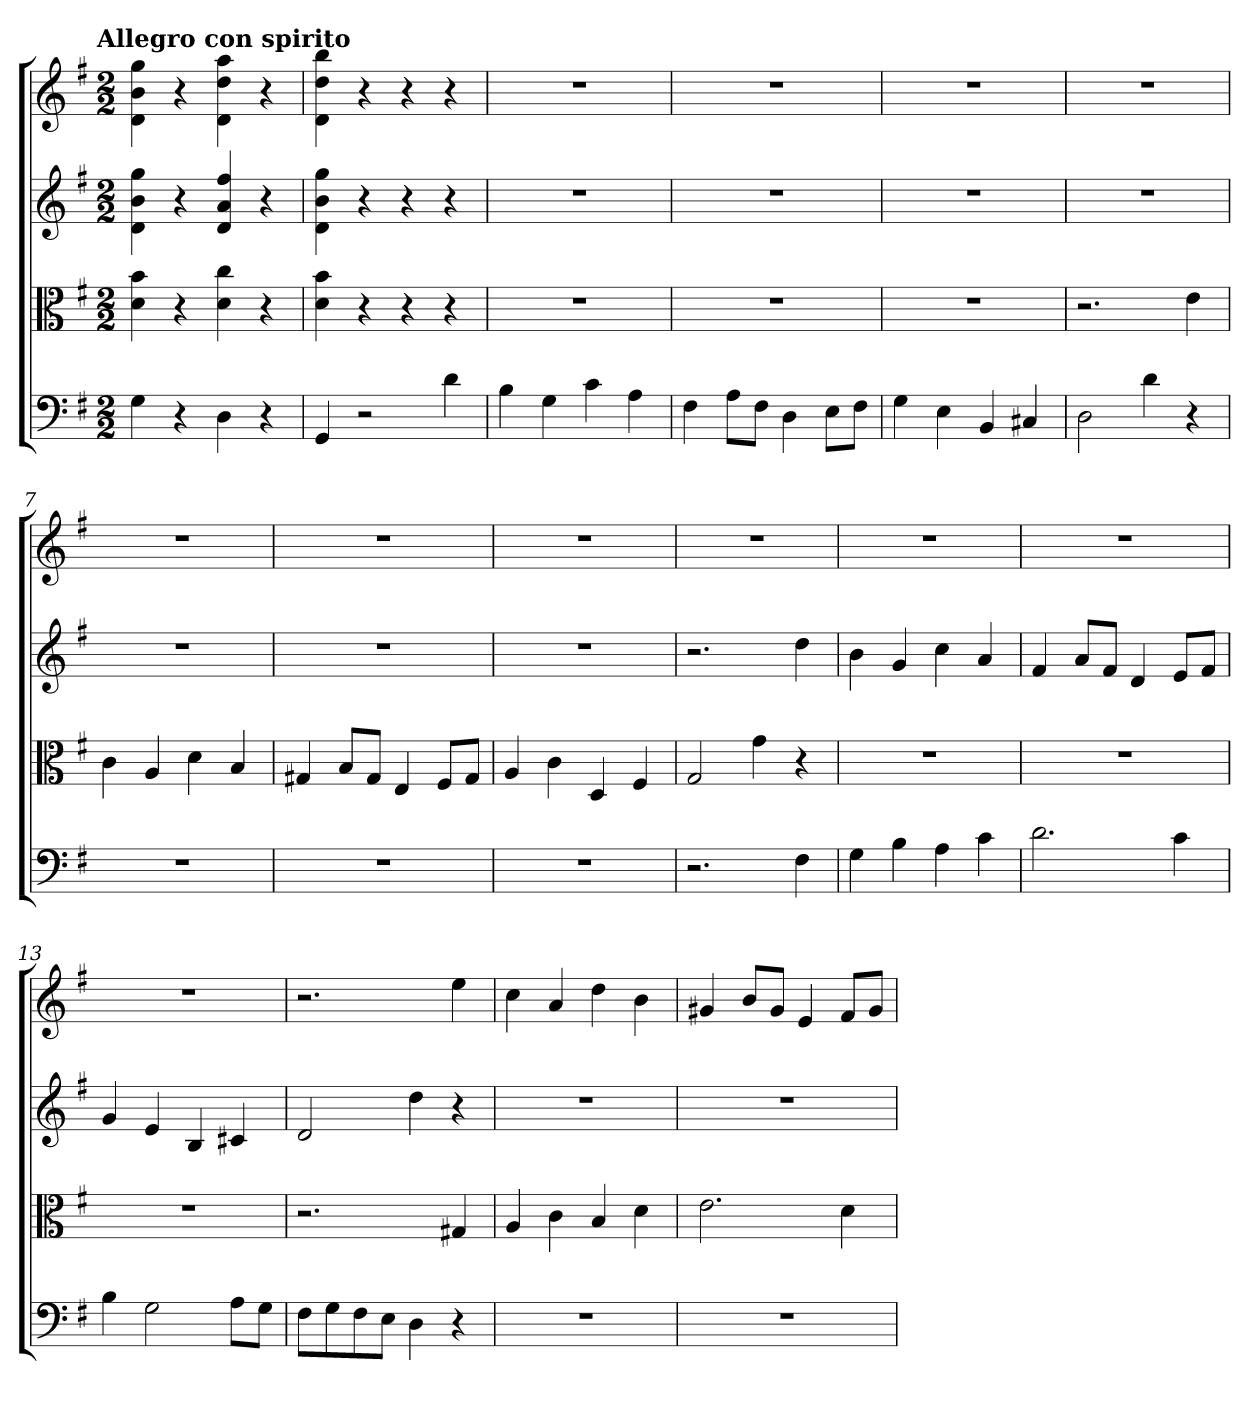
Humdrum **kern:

**kern	**kern	**kern	**kern
*part4	*part3	*part2	*part1
*staff4	*staff3	*staff2	*staff1
*clefF4	*clefC3	*	*
*k[f#]	*k[f#]	*k[f#]	*k[f#]
*G:	*G:	*G:	*G:
!!LO:TX:omd:t=Allegro con spirito
*M2/2	*M2/2	*M2/2	*M2/2
*MM132	*MM132	*MM132	*MM132
=	=	=	=
4G	4d 4b	4d 4b 4gg	4d 4b 4gg
4r	4r	4r	4r
4D	4d 4cc	4d 4a 4ff#	4d 4dd 4aa
4r	4r	4r	4r
=2	=2	=2	=2
4GG	4d 4b	4d 4b 4gg	4d 4dd 4bb
2r	4r	4r	4r
.	4r	4r	4r
4d	4r	4r	4r
=3	=3	=3	=3
4B	1r	1r	1r
4G	.	.	.
4c	.	.	.
4A	.	.	.
=4	=4	=4	=4
4F#	1r	1r	1r
8A\L	.	.	.
8F#\J	.	.	.
4D	.	.	.
8E\L	.	.	.
8F#\J	.	.	.
=5	=5	=5	=5
4G	1r	1r	1r
4E	.	.	.
4BB	.	.	.
4C#X	.	.	.
=6	=6	=6	=6
2D	2.r	1r	1r
4d	.	.	.
4r	4e	.	.
=7	=7	=7	=7
1r	4c	1r	1r
.	4A	.	.
.	4d	.	.
.	4B	.	.
=8	=8	=8	=8
1r	4G#X	1r	1r
.	8B/L	.	.
.	8G#/J	.	.
.	4E	.	.
.	8F#/L	.	.
.	8G#/J	.	.
=9	=9	=9	=9
1r	4A	1r	1r
.	4c	.	.
.	4D	.	.
.	4F#	.	.
=10	=10	=10	=10
2.r	2G	2.r	1r
.	4g	.	.
4F#	4r	4dd	.
=11	=11	=11	=11
4G	1r	4b	1r
4B	.	4g	.
4A	.	4cc	.
4c	.	4a	.
=12	=12	=12	=12
2.d	1r	4f#	1r
.	.	8aL	.
.	.	8f#J	.
.	.	4d	.
4c	.	8eL	.
.	.	8f#J	.
=13	=13	=13	=13
4B	1r	4g	1r
2G	.	4e	.
.	.	4B	.
8A\L	.	4c#X	.
8G\J	.	.	.
=14	=14	=14	=14
8F#\L	2.r	2d	2.r
8G\	.	.	.
8F#\	.	.	.
8E\J	.	.	.
4D	.	4dd	.
4r	4G#X	4r	4ee
=15	=15	=15	=15
1r	4A	1r	4cc
.	4c	.	4a
.	4B	.	4dd
.	4d	.	4b
=16	=16	=16	=16
1r	2.e	1r	4g#X
.	.	.	8bL
.	.	.	8g#J
.	.	.	4e
.	4d	.	8f#L
.	.	.	8g#J
=	=	=	=
*-	*-	*-	*-
